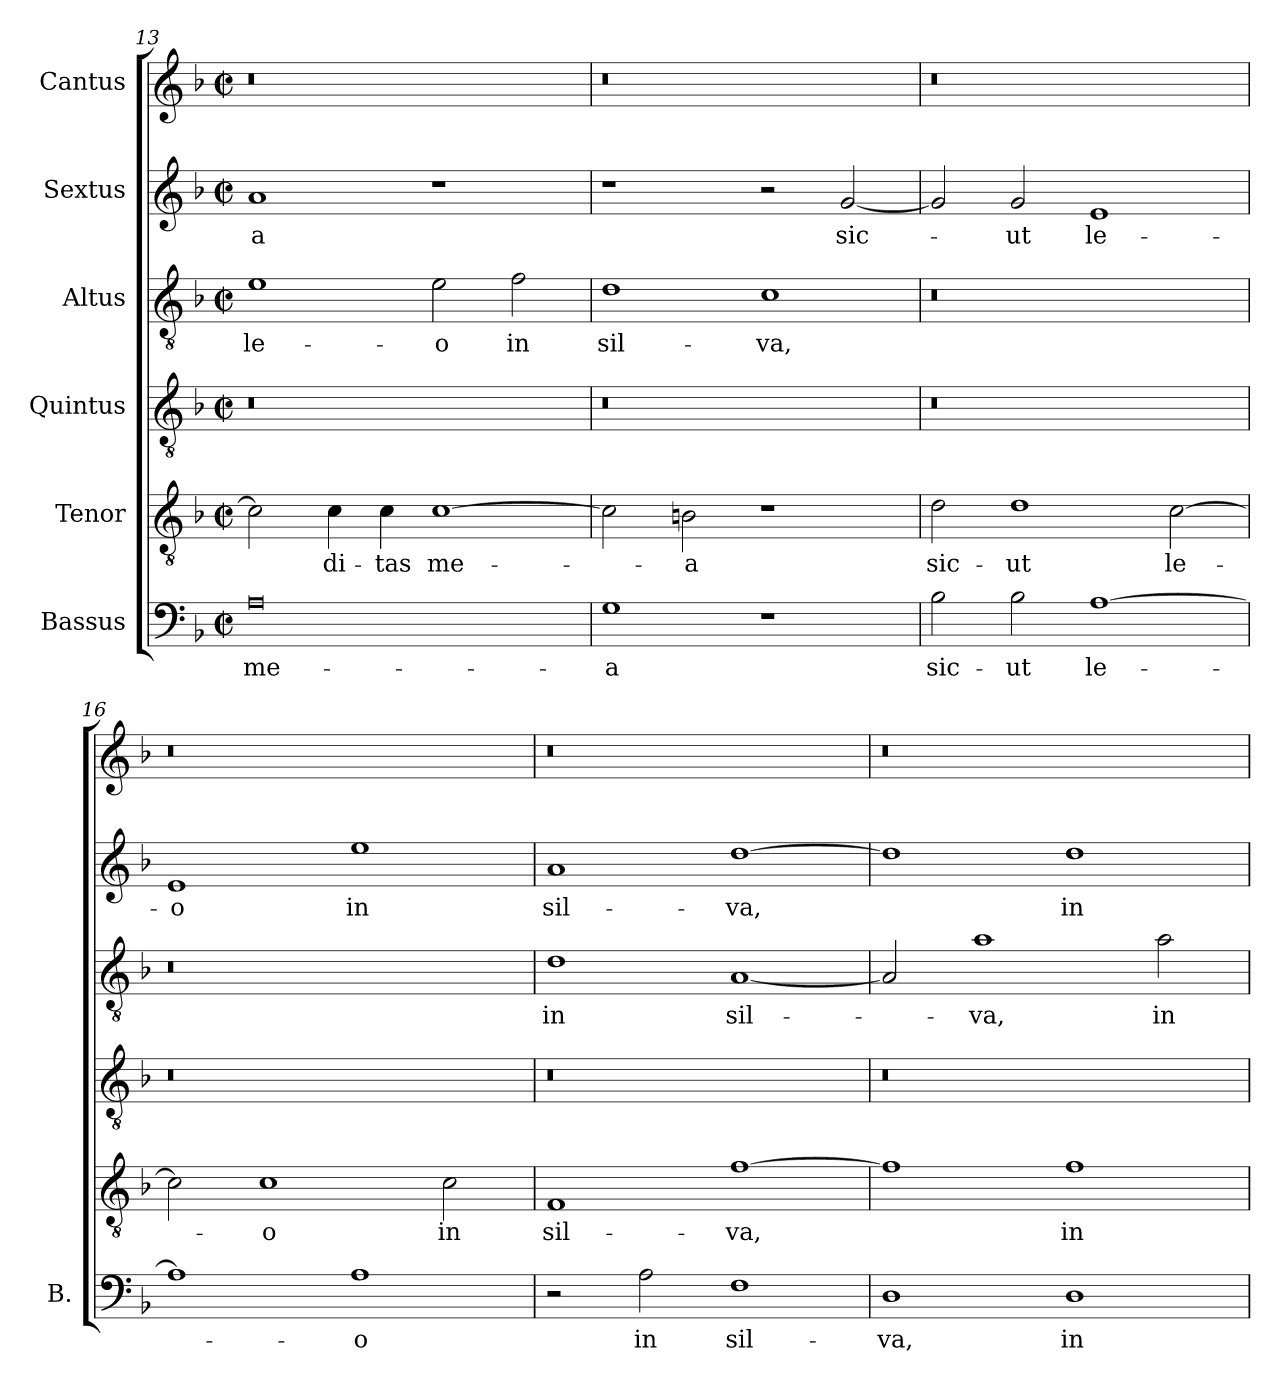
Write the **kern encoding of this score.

**kern	**text	**kern	**text	**kern	**kern	**text	**kern	**text	**kern
*part6	*part6	*part5	*part5	*part4	*part3	*part3	*part2	*part2	*part1
*staff6	*staff6	*staff5	*staff5	*staff4	*staff3	*staff3	*staff2	*staff2	*staff1
*I"Bassus	*	*I"Tenor	*	*I"Quintus	*I"Altus	*	*I"Sextus	*	*I"Cantus
*I'B.	*	*	*	*	*	*	*	*	*
*clefF4	*	*clefGv2	*	*clefGv2	*clefGv2	*	*clefG2	*	*clefG2
*k[b-]	*	*k[b-]	*	*k[b-]	*k[b-]	*	*k[b-]	*	*k[b-]
*F:	*	*F:	*	*F:	*F:	*	*F:	*	*F:
*M2/2	*	*M2/2	*	*M2/2	*M2/2	*	*M2/2	*	*M2/2
*met(c|)	*	*met(c|)	*	*met(c|)	*met(c|)	*	*met(c|)	*	*met(c|)
=13	=13	=13	=13	=13	=13	=13	=13	=13	=13
!	!	!	!	!LO:N:vis=0	!	!	!	!	!LO:N:vis=0
0A\	me-	2c\]	.	1r	1e\	le-	1a/	-a	1r
.	.	4c\	-di-	.	.	.	.	.	.
.	.	4c\	-tas	.	.	.	.	.	.
.	.	[1c\	me-	1ryy	2e\	-o	1r	.	1ryy
.	.	.	.	.	2f\	in	.	.	.
=14	=14	=14	=14	=14	=14	=14	=14	=14	=14
!	!	!	!	!LO:N:vis=0	!	!	!	!	!LO:N:vis=0
1G\	-a	2c\]	.	1r	1d\	sil-	1r	.	1r
.	.	2Bn\	-a	.	.	.	.	.	.
1r	.	1r	.	1ryy	1c\	-va,	2r	.	1ryy
.	.	.	.	.	.	.	[2g/	sic-	.
=15	=15	=15	=15	=15	=15	=15	=15	=15	=15
!	!	!	!	!LO:N:vis=0	!LO:N:vis=0	!	!	!	!LO:N:vis=0
2B-\	sic-	2d\	sic-	1r	1r	.	2g/]	.	1r
2B-\	-ut	1d\	-ut	.	.	.	2g/	-ut	.
[1A\	le-	.	.	1ryy	1ryy	.	1e/	le-	1ryy
.	.	[2c\	le-	.	.	.	.	.	.
=16	=16	=16	=16	=16	=16	=16	=16	=16	=16
!	!	!	!	!LO:N:vis=0	!LO:N:vis=0	!	!	!	!LO:N:vis=0
1A\]	.	2c\]	.	1r	1r	.	1e/	-o	1r
.	.	1c\	-o	.	.	.	.	.	.
1A\	-o	.	.	1ryy	1ryy	.	1ee\	in	1ryy
.	.	2c\	in	.	.	.	.	.	.
=17	=17	=17	=17	=17	=17	=17	=17	=17	=17
!	!	!	!	!LO:N:vis=0	!	!	!	!	!LO:N:vis=0
2r	.	1F/	sil-	1r	1d\	in	1a/	sil-	1r
2A\	in	.	.	.	.	.	.	.	.
1F\	sil-	[1f\	-va,	1ryy	[1A/	sil-	[1dd\	-va,	1ryy
=18	=18	=18	=18	=18	=18	=18	=18	=18	=18
!	!	!	!	!LO:N:vis=0	!	!	!	!	!LO:N:vis=0
1D\	-va,	1f\]	.	1r	2A/]	.	1dd\]	.	1r
.	.	.	.	.	1a\	-va,	.	.	.
1D\	in	1f\	in	1ryy	.	.	1dd\	in	1ryy
.	.	.	.	.	2a\	in	.	.	.
=	=	=	=	=	=	=	=	=	=
*-	*-	*-	*-	*-	*-	*-	*-	*-	*-
